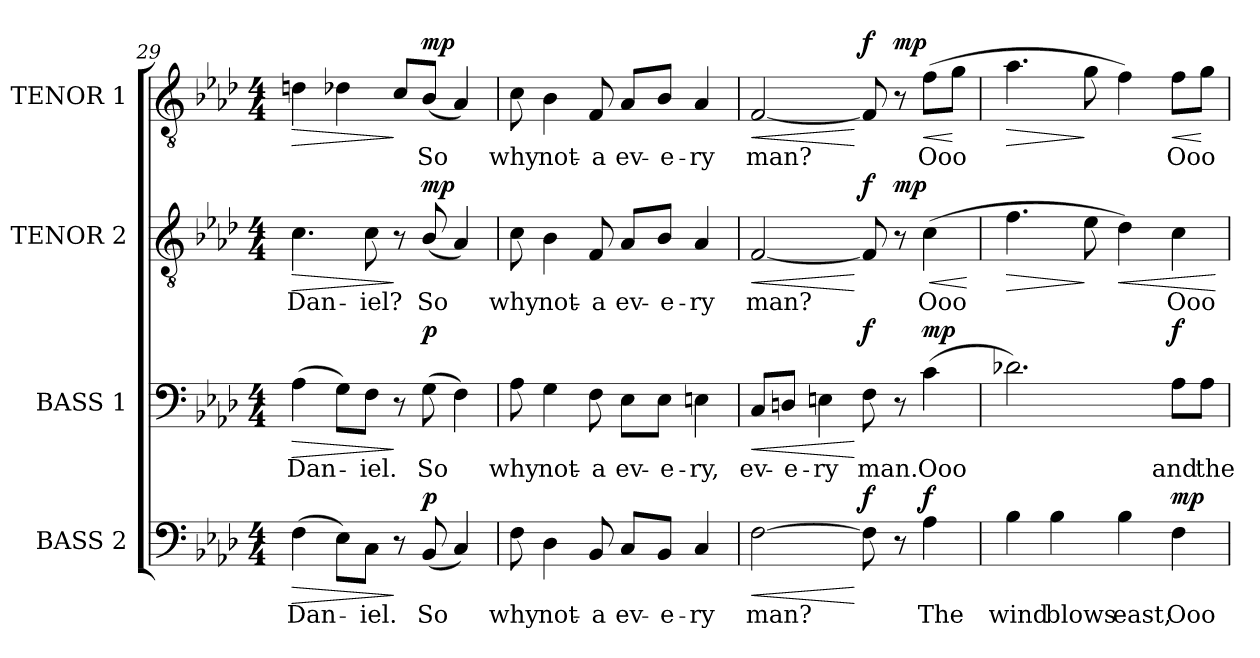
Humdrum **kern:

**kern	**text	**dynam	**kern	**text	**dynam	**kern	**text	**dynam	**kern	**text	**dynam
*part4	*part4	*part4	*part3	*part3	*part3	*part2	*part2	*part2	*part1	*part1	*part1
*staff4	*staff4	*staff4	*staff3	*staff3	*staff3	*staff2	*staff2	*staff2	*staff1	*staff1	*staff1
*I"BASS 2	*	*	*I"BASS 1	*	*	*I"TENOR 2	*	*	*I"TENOR 1	*	*
*I'B.	*	*	*I'B.	*	*	*I'T.	*	*	*I'T.	*	*
!!LO:PB:g=z
*clefF4	*	*	*clefF4	*	*	*clefGv2	*	*	*clefGv2	*	*
*	*	*	*	*	*	*ITrd7c12	*	*	*ITrd7c12	*	*
*k[b-e-a-d-]	*	*	*k[b-e-a-d-]	*	*	*k[b-e-a-d-]	*	*	*k[b-e-a-d-]	*	*
*f:	*	*	*f:	*	*	*f:	*	*	*f:	*	*
*M4/4	*	*	*M4/4	*	*	*M4/4	*	*	*M4/4	*	*
=29	=29	=29	=29	=29	=29	=29	=29	=29	=29	=29	=29
!	!LO:LY:b:color=#000000	!LO:HP:b	!	!	!	!	!	!	!	!	!
!	!	!	!	!LO:LY:b:color=#000000	!LO:HP:b	!	!	!	!	!	!
!	!	!	!	!	!	!	!LO:LY:b:color=#000000	!LO:HP:b	!	!	!LO:HP:b
(4Fi\	Dan-	>	(4A-i\	Dan-	>	4.Ci\	Dan-	>	4Dni\	.	>
8E-i\L)	.	.	8Gi\L)	.	.	.	.	.	4D-Xi\	.	.
!	!LO:LY:b:color=#000000	!	!	!	!	!	!	!	!	!	!
!	!	!	!	!LO:LY:b:color=#000000	!	!	!	!	!	!	!
!	!	!	!	!	!	!	!LO:LY:b:color=#000000	!	!	!	!
8Ci\J	-iel.	.	8Fi\J	-iel.	.	8Ci\	-iel?	.	.	.	.
8r	.	]	8r	.	]	8r	.	]	8Ci/L	.	]
!	!LO:LY:b:color=#000000	!	!	!	!	!	!	!	!	!	!
!	!	!	!	!LO:LY:b:color=#000000	!	!	!	!	!	!	!
!	!	!	!	!	!	!	!LO:LY:b:color=#000000	!	!	!	!
!	!	!	!	!	!	!	!	!	!	!LO:LY:b:color=#000000	!
(8BB-i/	So	p	(8Gi\	So	p	(8BB-i/	So	mp	(8BB-i/J	So	mp
4Ci/)	.	.	4Fi\)	.	.	4AA-i/)	.	.	4AA-i/)	.	.
=30	=30	=30	=30	=30	=30	=30	=30	=30	=30	=30	=30
!	!LO:LY:b:color=#000000	!	!	!	!	!	!	!	!	!	!
!	!	!	!	!LO:LY:b:color=#000000	!	!	!	!	!	!	!
!	!	!	!	!	!	!	!LO:LY:b:color=#000000	!	!	!	!
!	!	!	!	!	!	!	!	!	!	!LO:LY:b:color=#000000	!
8Fi\	why	.	8A-i\	why	.	8Ci\	why	.	8Ci\	why	.
!	!LO:LY:b:color=#000000	!	!	!	!	!	!	!	!	!	!
!	!	!	!	!LO:LY:b:color=#000000	!	!	!	!	!	!	!
!	!	!	!	!	!	!	!LO:LY:b:color=#000000	!	!	!	!
!	!	!	!	!	!	!	!	!	!	!LO:LY:b:color=#000000	!
4D-i\	not-	.	4Gi\	not-	.	4BB-i\	not-	.	4BB-i\	not-	.
!	!LO:LY:b:color=#000000	!	!	!	!	!	!	!	!	!	!
!	!	!	!	!LO:LY:b:color=#000000	!	!	!	!	!	!	!
!	!	!	!	!	!	!	!LO:LY:b:color=#000000	!	!	!	!
!	!	!	!	!	!	!	!	!	!	!LO:LY:b:color=#000000	!
8BB-i/	-a	.	8Fi\	-a	.	8FFi/	-a	.	8FFi/	-a	.
!	!LO:LY:b:color=#000000	!	!	!	!	!	!	!	!	!	!
!	!	!	!	!LO:LY:b:color=#000000	!	!	!	!	!	!	!
!	!	!	!	!	!	!	!LO:LY:b:color=#000000	!	!	!	!
!	!	!	!	!	!	!	!	!	!	!LO:LY:b:color=#000000	!
8Ci/L	ev-	.	8E-i\L	ev-	.	8AA-i/L	ev-	.	8AA-i/L	ev-	.
!	!LO:LY:b:color=#000000	!	!	!	!	!	!	!	!	!	!
!	!	!	!	!LO:LY:b:color=#000000	!	!	!	!	!	!	!
!	!	!	!	!	!	!	!LO:LY:b:color=#000000	!	!	!	!
!	!	!	!	!	!	!	!	!	!	!LO:LY:b:color=#000000	!
8BB-i/J	-e-	.	8E-i\J	-e-	.	8BB-i/J	-e-	.	8BB-i/J	-e-	.
!	!LO:LY:b:color=#000000	!	!	!	!	!	!	!	!	!	!
!	!	!	!	!LO:LY:b:color=#000000	!	!	!	!	!	!	!
!	!	!	!	!	!	!	!LO:LY:b:color=#000000	!	!	!	!
!	!	!	!	!	!	!	!	!	!	!LO:LY:b:color=#000000	!
4Ci/	-ry	.	4Eni\	-ry,	.	4AA-i/	-ry	.	4AA-i/	-ry	.
=31	=31	=31	=31	=31	=31	=31	=31	=31	=31	=31	=31
!	!LO:LY:b:color=#000000	!LO:HP:b	!	!	!	!	!	!	!	!	!
!	!	!	!	!LO:LY:b:color=#000000	!LO:HP:b	!	!	!	!	!	!
!	!	!	!	!	!	!	!LO:LY:b:color=#000000	!LO:HP:b	!	!	!
!	!	!	!	!	!	!	!	!	!	!LO:LY:b:color=#000000	!LO:HP:b
[>2Fi\	man?	<	8Ci/L	ev-	<	[<2FFi/	man?	<	[<2FFi/	man?	<
!	!	!	!	!LO:LY:b:color=#000000	!	!	!	!	!	!	!
.	.	.	8Dni/J	-e-	.	.	.	.	.	.	.
!	!	!	!	!LO:LY:b:color=#000000	!	!	!	!	!	!	!
.	.	.	4Eni\	-ry	.	.	.	.	.	.	.
!	!	!	!	!LO:LY:b:color=#000000	!	!	!	!	!	!	!
8Fi\]	.	[ f	8Fi\	man.	[ f	8FFi/]	.	[ f	8FFi/]	.	[ f
!	!	!	!	!	!	!	!	!LO:HP:b	!	!	!
8r	.	.	8r	.	.	8r	.	< mp	8r	.	mp
!	!LO:LY:b:color=#000000	!	!	!	!	!	!	!	!	!	!
!	!	!	!	!LO:LY:b:color=#000000	!	!	!	!	!	!	!
!	!	!	!	!	!	!	!LO:LY:b:color=#000000	!	!	!	!
!	!	!	!	!	!	!	!	!	!	!LO:LY:b:color=#000000	!LO:HP:b
4A-i\	The	f	(4ci\	Ooo	mp	(4Ci\	Ooo	.	(8Fi\L	Ooo	<
.	.	.	.	.	.	.	.	.	8Gi\J	.	[
.	.	.	.	.	.	.	.	[	.	.	.
=32	=32	=32	=32	=32	=32	=32	=32	=32	=32	=32	=32
!	!LO:LY:b:color=#000000	!	!	!	!	!	!	!LO:HP:b	!	!	!LO:HP:b
4B-i\	wind	.	2.d-Xi\)	.	.	4.Fi\	.	>	4.A-i\	.	>
!	!LO:LY:b:color=#000000	!	!	!	!	!	!	!	!	!	!
4B-i\	blows	.	.	.	.	.	.	.	.	.	.
.	.	.	.	.	.	8E-i\	.	]	8Gi\	.	]
!	!LO:LY:b:color=#000000	!	!	!	!	!	!	!LO:HP:b	!	!	!
4B-i\	east,	.	.	.	.	4D-i\)	.	<	4Fi\)	.	.
!	!LO:LY:b:color=#000000	!	!	!	!	!	!	!	!	!	!
!	!	!	!	!LO:LY:b:color=#000000	!	!	!	!	!	!	!
!	!	!	!	!	!	!	!LO:LY:b:color=#000000	!	!	!	!
!	!	!	!	!	!	!	!	!	!	!LO:LY:b:color=#000000	!LO:HP:b
4Fi\	Ooo	mp	8A-i\L	and	f	4Ci\	Ooo	.	8Fi\L	Ooo	<
!	!	!	!	!LO:LY:b:color=#000000	!	!	!	!	!	!	!
.	.	.	8A-i\J	the	.	.	.	.	8Gi\J	.	[
.	.	.	.	.	.	.	.	[	.	.	.
=	=	=	=	=	=	=	=	=	=	=	=
*-	*-	*-	*-	*-	*-	*-	*-	*-	*-	*-	*-
